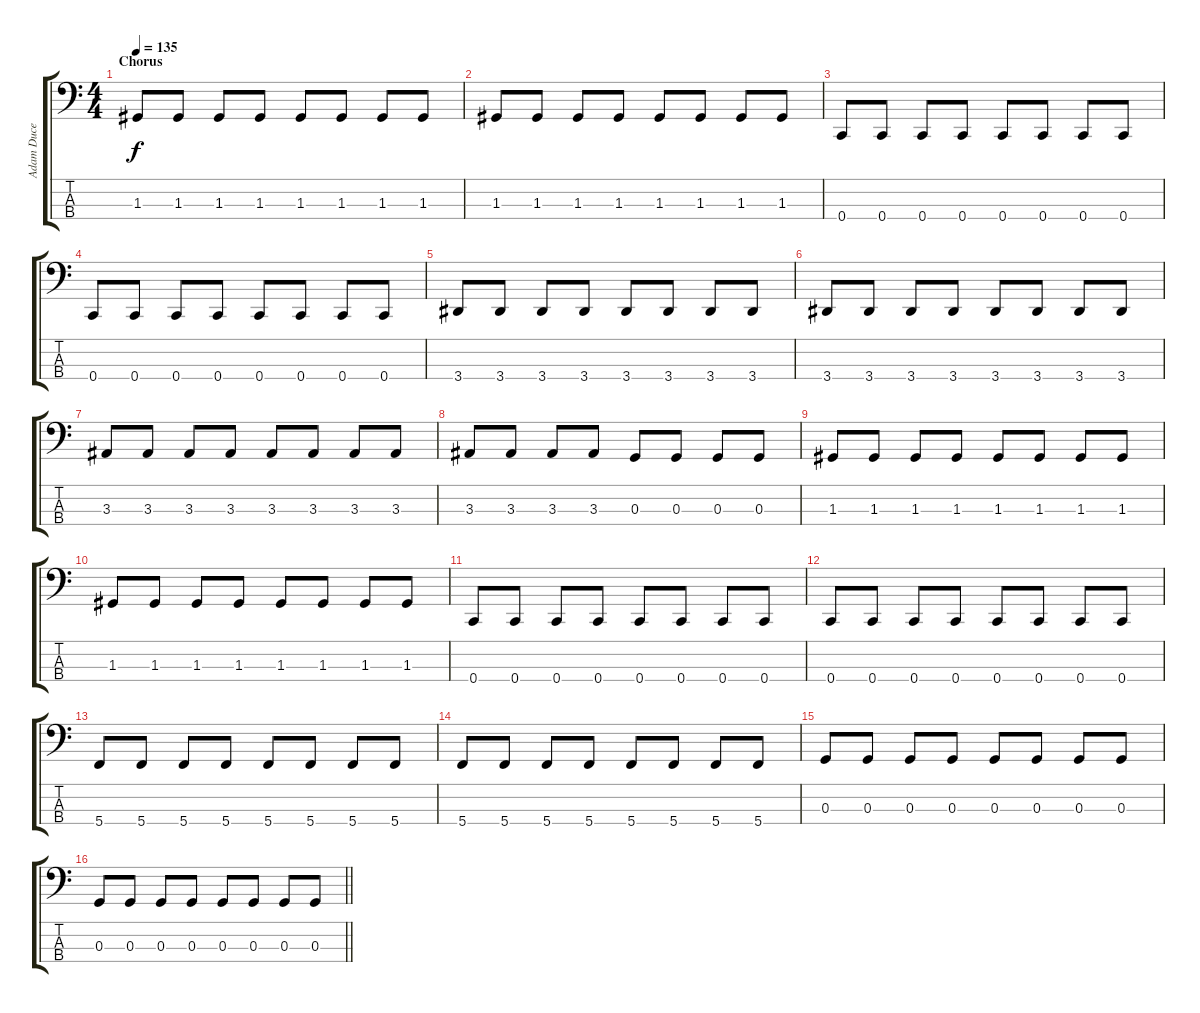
\track ("Adam Duce" "Adam Duce") {instrument electricbasspick}
\staff {score tabs}
\tuning (F2 C2 G1 C1) {hide}
\ts (4 4)
\section ("" "Chorus")
\tempo 135
\clef f4
\ks c
1.3.8{dy f} 1.3.8 1.3.8 1.3.8 1.3.8 1.3.8 1.3.8 1.3.8 |
1.3.8 1.3.8 1.3.8 1.3.8 1.3.8 1.3.8 1.3.8 1.3.8 |
0.4.8 0.4.8 0.4.8 0.4.8 0.4.8 0.4.8 0.4.8 0.4.8 |
0.4.8 0.4.8 0.4.8 0.4.8 0.4.8 0.4.8 0.4.8 0.4.8 |
3.4.8 3.4.8 3.4.8 3.4.8 3.4.8 3.4.8 3.4.8 3.4.8 |
3.4.8 3.4.8 3.4.8 3.4.8 3.4.8 3.4.8 3.4.8 3.4.8 |
3.3.8 3.3.8 3.3.8 3.3.8 3.3.8 3.3.8 3.3.8 3.3.8 |
3.3.8 3.3.8 3.3.8 3.3.8 0.3.8 0.3.8 0.3.8 0.3.8 |
1.3.8 1.3.8 1.3.8 1.3.8 1.3.8 1.3.8 1.3.8 1.3.8 |
1.3.8 1.3.8 1.3.8 1.3.8 1.3.8 1.3.8 1.3.8 1.3.8 |
0.4.8 0.4.8 0.4.8 0.4.8 0.4.8 0.4.8 0.4.8 0.4.8 |
0.4.8 0.4.8 0.4.8 0.4.8 0.4.8 0.4.8 0.4.8 0.4.8 |
5.4.8 5.4.8 5.4.8 5.4.8 5.4.8 5.4.8 5.4.8 5.4.8 |
5.4.8 5.4.8 5.4.8 5.4.8 5.4.8 5.4.8 5.4.8 5.4.8 |
0.3.8 0.3.8 0.3.8 0.3.8 0.3.8 0.3.8 0.3.8 0.3.8 |
\barLineRight lightlight
0.3.8 0.3.8 0.3.8 0.3.8 0.3.8 0.3.8 0.3.8 0.3.8
